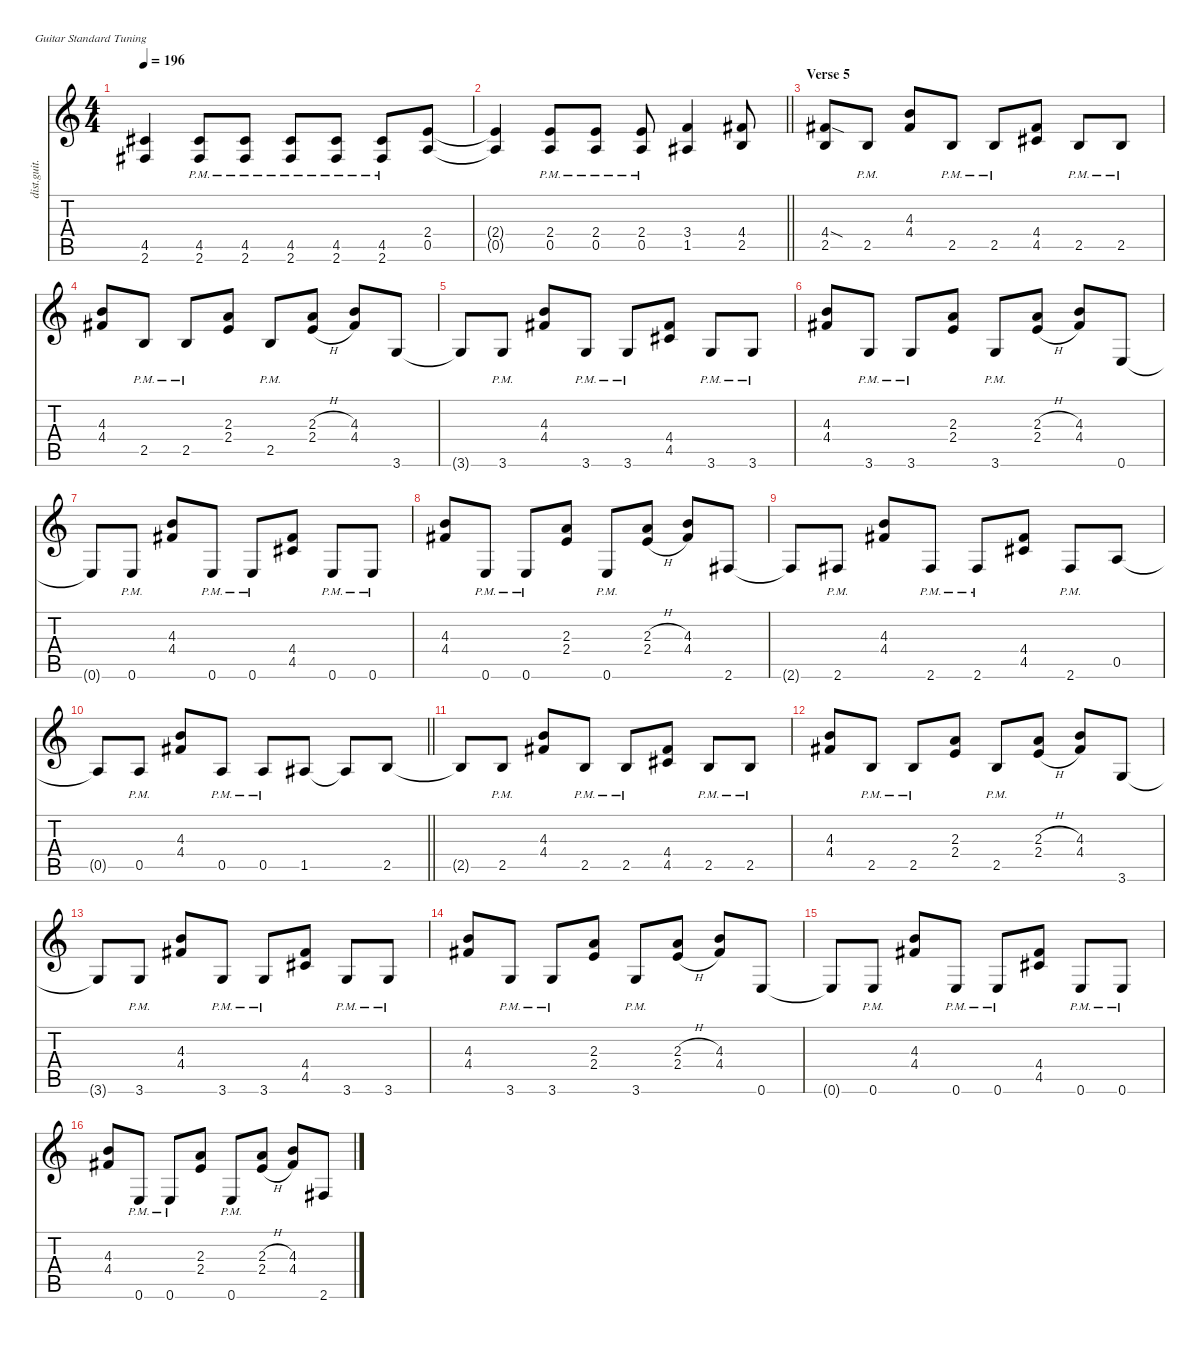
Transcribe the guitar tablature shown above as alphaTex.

\defaultSystemsLayout 4
\hideDynamics
\bracketExtendMode nobrackets
\track ("Mustaine" "dist.guit.") {mute instrument distortionguitar}
\staff {score tabs}
\tuning (E4 B3 G3 D3 A2 E2)
\ts (4 4)
\tempo 196
\clef g2
\ks c
(4.5{acc #} 2.6{acc #}).4{dy f} (4.5{pm acc #} 2.6{pm acc #}).8 (4.5{pm acc #} 2.6{pm acc #}).8 (4.5{pm acc #} 2.6{pm acc #}).8 (4.5{pm acc #} 2.6{pm acc #}).8 (4.5{pm acc #} 2.6{pm acc #}).8 (2.4 0.5).8 |
\barLineRight lightlight
(2.4{t} 0.5{t}).4 (2.4{pm} 0.5{pm}).8 (2.4{pm} 0.5{pm}).8 (2.4{pm} 0.5{pm}).8 (3.4 1.5{acc #}).4 (4.4{acc #} 2.5).8 |
\section ("" "Verse 5")
(4.4{sod acc #} 2.5).8 2.5{pm}.8 (4.3 4.4{acc #}).8 2.5{pm}.8 2.5{pm}.8 (4.4{acc #} 4.5{acc #}).8 2.5{pm}.8 2.5{pm}.8 |
(4.3 4.4{acc #}).8 2.5{pm}.8 2.5{pm}.8 (2.3 2.4).8 2.5{pm}.8 (2.3{h} 2.4{h}).8 (4.3 4.4{acc #}).8 3.6.8 |
3.6{t}.8 3.6{pm}.8 (4.3 4.4{acc #}).8 3.6{pm}.8 3.6{pm}.8 (4.4{acc #} 4.5{acc #}).8 3.6{pm}.8 3.6{pm}.8 |
(4.3 4.4{acc #}).8 3.6{pm}.8 3.6{pm}.8 (2.3 2.4).8 3.6{pm}.8 (2.3{h} 2.4{h}).8 (4.3 4.4{acc #}).8 0.6.8 |
0.6{t}.8 0.6{pm}.8 (4.3 4.4{acc #}).8 0.6{pm}.8 0.6{pm}.8 (4.4{acc #} 4.5{acc #}).8 0.6{pm}.8 0.6{pm}.8 |
(4.3 4.4{acc #}).8 0.6{pm}.8 0.6{pm}.8 (2.3 2.4).8 0.6{pm}.8 (2.3{h} 2.4{h}).8 (4.3 4.4{acc #}).8 2.6{acc #}.8 |
2.6{t acc #}.8 2.6{pm acc #}.8 (4.3 4.4{acc #}).8 2.6{pm acc #}.8 2.6{pm acc #}.8 (4.4{acc #} 4.5{acc #}).8 2.6{pm acc #}.8 0.5.8 |
\barLineRight lightlight
0.5{t}.8 0.5{pm}.8 (4.3 4.4{acc #}).8 0.5{pm}.8 0.5{pm}.8 1.5{acc #}.8 1.5{t acc #}.8 2.5.8 |
2.5{t}.8 2.5{pm}.8 (4.3 4.4{acc #}).8 2.5{pm}.8 2.5{pm}.8 (4.4{acc #} 4.5{acc #}).8 2.5{pm}.8 2.5{pm}.8 |
(4.3 4.4{acc #}).8 2.5{pm}.8 2.5{pm}.8 (2.3 2.4).8 2.5{pm}.8 (2.3{h} 2.4{h}).8 (4.3 4.4{acc #}).8 3.6.8 |
3.6{t}.8 3.6{pm}.8 (4.3 4.4{acc #}).8 3.6{pm}.8 3.6{pm}.8 (4.4{acc #} 4.5{acc #}).8 3.6{pm}.8 3.6{pm}.8 |
(4.3 4.4{acc #}).8 3.6{pm}.8 3.6{pm}.8 (2.3 2.4).8 3.6{pm}.8 (2.3{h} 2.4{h}).8 (4.3 4.4{acc #}).8 0.6.8 |
0.6{t}.8 0.6{pm}.8 (4.3 4.4{acc #}).8 0.6{pm}.8 0.6{pm}.8 (4.4{acc #} 4.5{acc #}).8 0.6{pm}.8 0.6{pm}.8 |
(4.3 4.4{acc #}).8 0.6{pm}.8 0.6{pm}.8 (2.3 2.4).8 0.6{pm}.8 (2.3{h} 2.4{h}).8 (4.3 4.4{acc #}).8 2.6{acc #}.8
